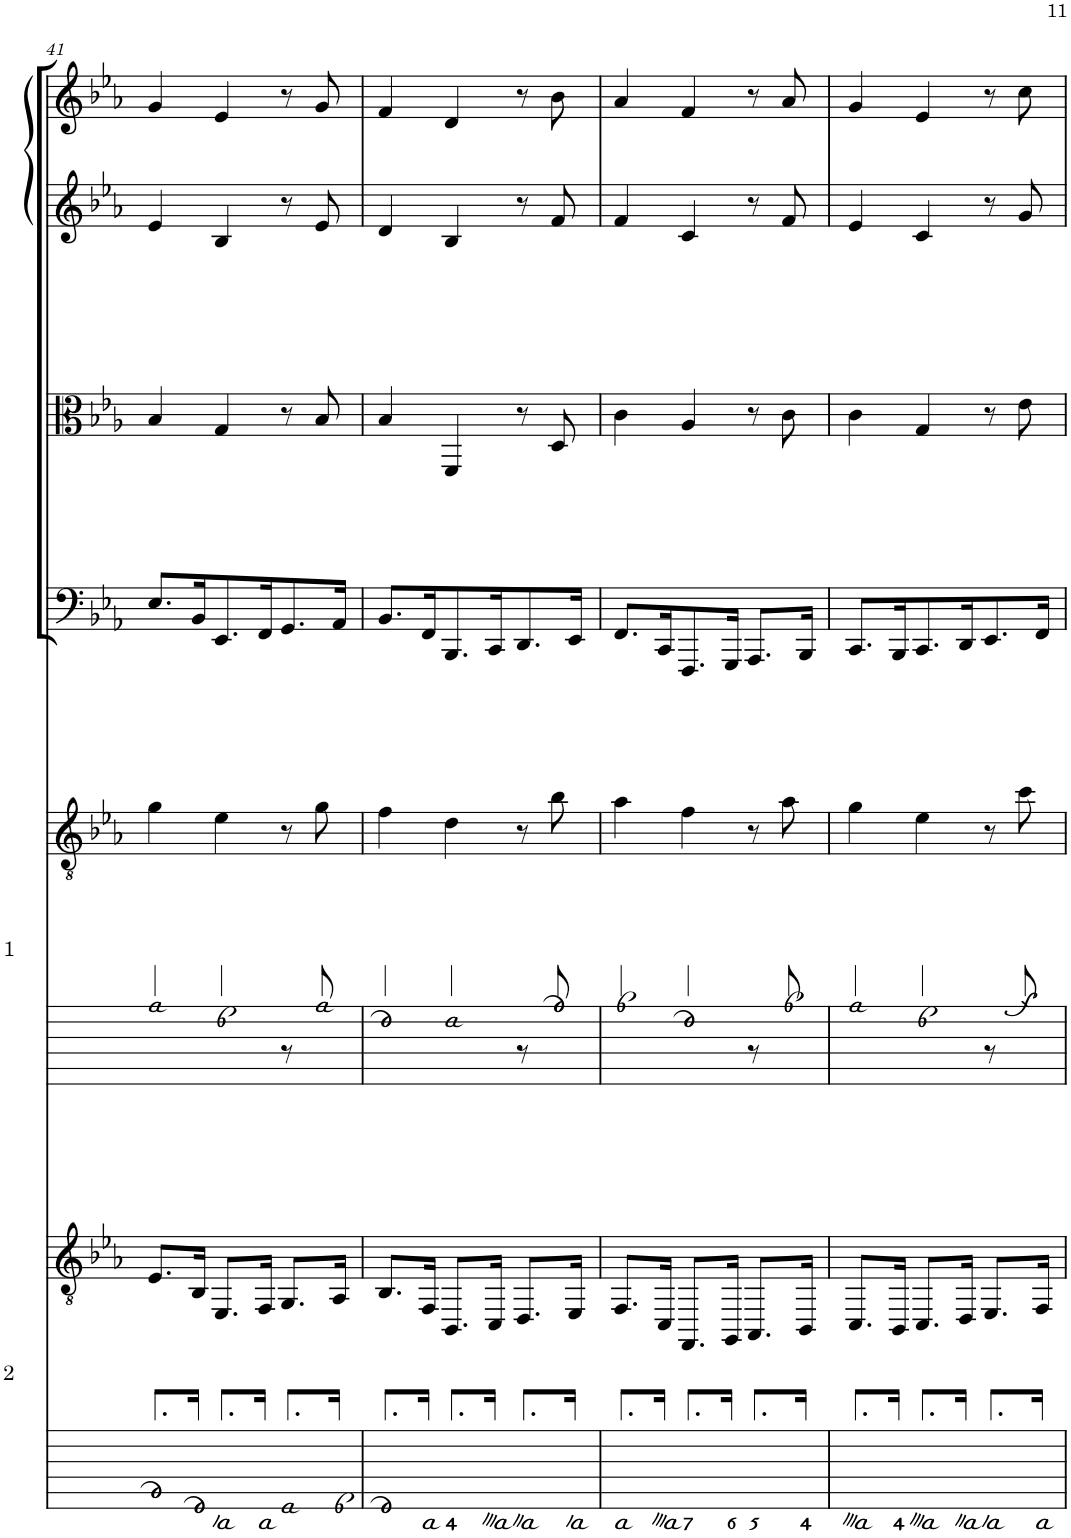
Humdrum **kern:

**kern	**kern	**kern	**kern	**kern	**kern	**kern	**kern
*part6	*part6	*part5	*part5	*part4	*part3	*part2	*part1
*staff8	*staff7	*staff6	*staff5	*staff4	*staff3	*staff2	*staff1
*I"2	*	*I"1	*	*I"Basso  e Continuo	*I"Viola	*I"Violino 2	*I"Violino 1
*	*	*	*	*	*I'Vla	*I'Vln	*I'Vln
!!LO:PB:g=z
*	*clefGv2	*	*clefGv2	*clefF4	*clefC3	*clefG2	*clefG2
*k[b-e-a-]	*k[b-e-a-]	*k[b-e-a-]	*k[b-e-a-]	*k[b-e-a-]	*k[b-e-a-]	*k[b-e-a-]	*k[b-e-a-]
*M3/4	*M3/4	*M3/4	*M3/4	*M3/4	*M3/4	*M3/4	*M3/4
=41	=41	=41	=41	=41	=41	=41	=41
8.E-/L	8.E-/L	4g/	4g\	8.E-/L	4B-/	4e-/	4g/
16BB-/Jk	16BB-/Jk	.	.	16BB-/K	.	.	.
8.EE-/L	8.EE-/L	4e-/	4e-\	8.EE-/	4G/	4B-/	4e-/
16FF/Jk	16FF/Jk	.	.	16FF/K	.	.	.
8.GG/L	8.GG/L	8r	8r	8.GG/	8r	8r	8r
.	.	8g/	8g\	.	8B-/	8e-/	8g/
16AA-/Jk	16AA-/Jk	.	.	16AA-/Jk	.	.	.
=42	=42	=42	=42	=42	=42	=42	=42
8.BB-/L	8.BB-/L	4f/	4f\	8.BB-/L	4B-/	4d/	4f/
16FF/Jk	16FF/Jk	.	.	16FF/K	.	.	.
8.BBB-/L	8.BBB-/L	4d/	4d\	8.BBB-/	4FF/	4B-/	4d/
16CC/Jk	16CC/Jk	.	.	16CC/K	.	.	.
8.DD/L	8.DD/L	8r	8r	8.DD/	8r	8r	8r
.	.	8b-/	8b-\	.	8D/	8f/	8b-\
16EE-/Jk	16EE-/Jk	.	.	16EE-/Jk	.	.	.
=43	=43	=43	=43	=43	=43	=43	=43
8.FF/L	8.FF/L	4a-/	4a-\	8.FF/L	4c\	4f/	4a-/
16CC/Jk	16CC/Jk	.	.	16CC/K	.	.	.
8.FFF/L	8.FFF/L	4f/	4f\	8.FFF/	4A-/	4c/	4f/
16GGG/Jk	16GGG/Jk	.	.	16GGG/Jk	.	.	.
8.AAA-/L	8.AAA-/L	8r	8r	8.AAA-/L	8r	8r	8r
.	.	8a-/	8a-\	.	8c\	8f/	8a-/
16BBB-/Jk	16BBB-/Jk	.	.	16BBB-/Jk	.	.	.
=44	=44	=44	=44	=44	=44	=44	=44
8.CC/L	8.CC/L	4g/	4g\	8.CC/L	4c\	4e-/	4g/
16BBB-/Jk	16BBB-/Jk	.	.	16BBB-/K	.	.	.
8.CC/L	8.CC/L	4e-/	4e-\	8.CC/	4G/	4c/	4e-/
16DD/Jk	16DD/Jk	.	.	16DD/K	.	.	.
8.EE-/L	8.EE-/L	8r	8r	8.EE-/	8r	8r	8r
.	.	8cc/	8cc\	.	8e-\	8g/	8cc\
16FF/Jk	16FF/Jk	.	.	16FF/Jk	.	.	.
=	=	=	=	=	=	=	=
*-	*-	*-	*-	*-	*-	*-	*-
